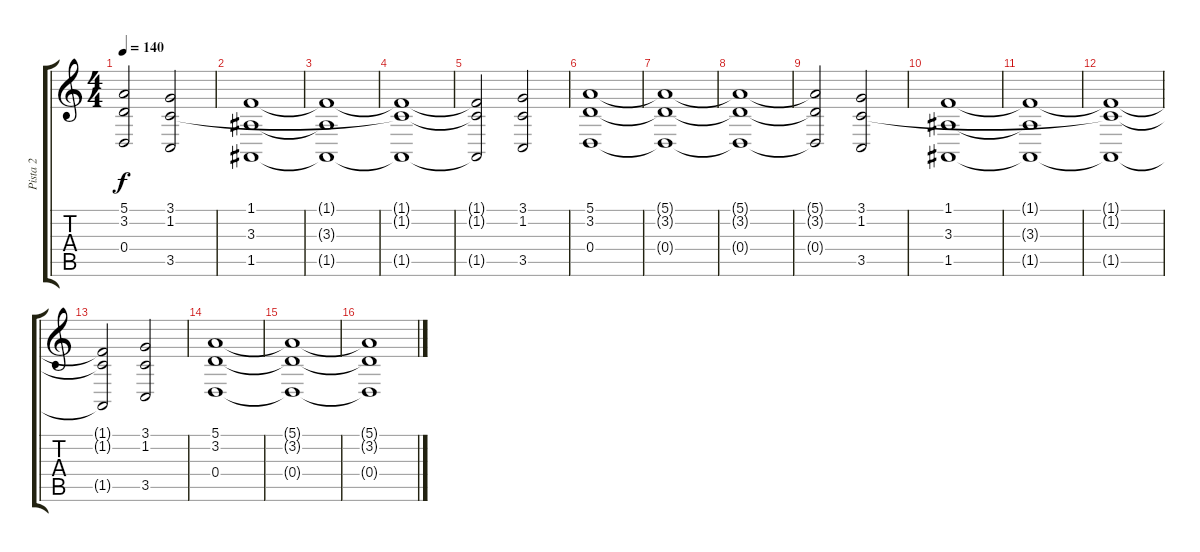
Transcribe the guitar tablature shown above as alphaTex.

\track ("Pista 2" "Pista 2") {instrument lead3calliope}
\staff {score tabs}
\tuning (E4 B3 G3 D3 A2 E2) {hide}
\ts (4 4)
\tempo 140
\clef g2
\ks c
(5.1{t} 3.2{t} 0.4{t}).2{dy f} (3.1 1.2 3.5).2 |
(1.1 3.3 1.5).1 |
(1.1{t} 3.3{t} 1.5{t}).1 |
(1.1{t} 1.2{t} 1.5{t}).1 |
(1.1{t} 1.2{t} 1.5{t}).2 (3.1 1.2 3.5).2 |
(5.1 3.2 0.4).1 |
(5.1{t} 3.2{t} 0.4{t}).1 |
(5.1{t} 3.2{t} 0.4{t}).1 |
(5.1{t} 3.2{t} 0.4{t}).2 (3.1 1.2 3.5).2 |
(1.1 3.3 1.5).1 |
(1.1{t} 3.3{t} 1.5{t}).1 |
(1.1{t} 1.2{t} 1.5{t}).1 |
(1.1{t} 1.2{t} 1.5{t}).2 (3.1 1.2 3.5).2 |
(5.1 3.2 0.4).1 |
(5.1{t} 3.2{t} 0.4{t}).1 |
(5.1{t} 3.2{t} 0.4{t}).1
